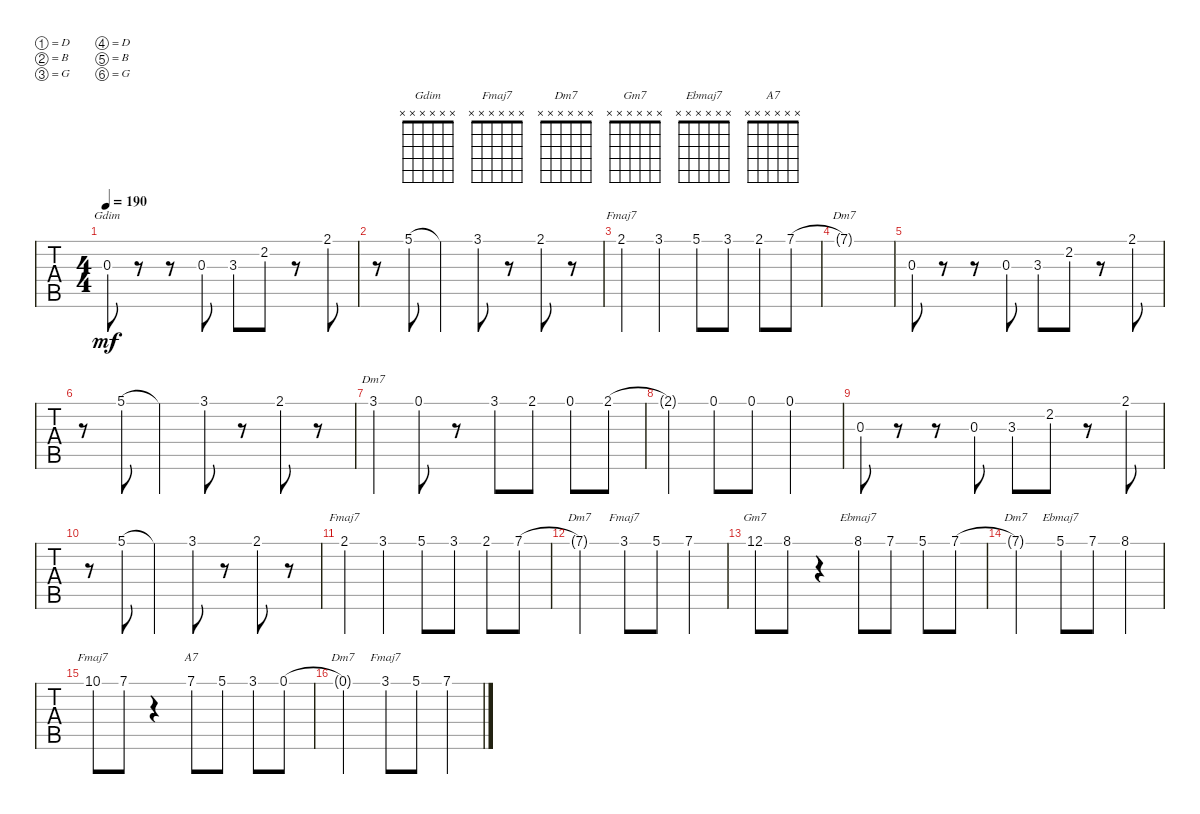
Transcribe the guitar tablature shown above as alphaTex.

\defaultSystemsLayout 4
\bracketExtendMode groupsimilarinstruments
\singleTrackTrackNamePolicy hidden
\multiTrackTrackNamePolicy hidden
\otherSystemsTrackNameOrientation horizontal
\track ("Gtr" "Gtr") {mute instrument acousticguitarsteel}
\staff {tabs}
\tuning (D4 B3 G3 D3 B2 G2)
\chord ("Gdim" x x x x x x)
\chord ("Fmaj7" x x x x x x)
\chord ("Dm7" x x x x x x)
\chord ("Gm7" x x x x x x)
\chord ("Ebmaj7" x x x x x x)
\chord ("A7" x x x x x x)
\ts (4 4)
\tempo 190
\clef g2
\ks f
0.3.8{ch "Gdim" dy mf instrument acousticguitarsteel} r.8 r.8 0.3.8 3.3.8 2.2.8 r.8 2.1.8 |
r.8 5.1.8 5.1{t}.4 3.1.8 r.8 2.1.8 r.8 |
2.1.4{ch "Fmaj7"} 3.1.4 5.1.8 3.1.8 2.1.8 7.1.8 |
7.1{t}.1{ch "Dm7"} |
0.3.8 r.8 r.8 0.3.8 3.3.8 2.2.8 r.8 2.1.8 |
r.8 5.1.8 5.1{t}.4 3.1.8 r.8 2.1.8 r.8 |
3.1.4{ch "Dm7"} 0.1.8 r.8 3.1.8 2.1.8 0.1.8 2.1.8 |
2.1{t}.4 0.1.8 0.1.8 0.1.2 |
\scale
0.300393 0.3.8 r.8 r.8 0.3.8 3.3.8 2.2.8 r.8 2.1.8 |
\scale
0.224889 r.8 5.1.8 5.1{t}.4 3.1.8 r.8 2.1.8 r.8 |
\scale
0.223406 2.1.4{ch "Fmaj7"} 3.1.4 5.1.8 3.1.8 2.1.8 7.1.8 |
\scale
0.250087 7.1{t}.2{ch "Dm7"} 3.1.8{ch "Fmaj7"} 5.1.8 7.1.4 |
\scale
0.295905 12.1.8{ch "Gm7"} 8.1.8 r.4 8.1.8{ch "Ebmaj7"} 7.1.8 5.1.8 7.1.8 |
\scale
0.201728 7.1{t}.2{ch "Dm7"} 5.1.8{ch "Ebmaj7"} 7.1.8 8.1.4 |
\scale
0.253982 10.1.8{ch "Fmaj7"} 7.1.8 r.4 7.1.8{ch "A7"} 5.1.8 3.1.8 0.1.8 |
\scale
0.247238 0.1{t}.2{ch "Dm7"} 3.1.8{ch "Fmaj7"} 5.1.8 7.1.4
